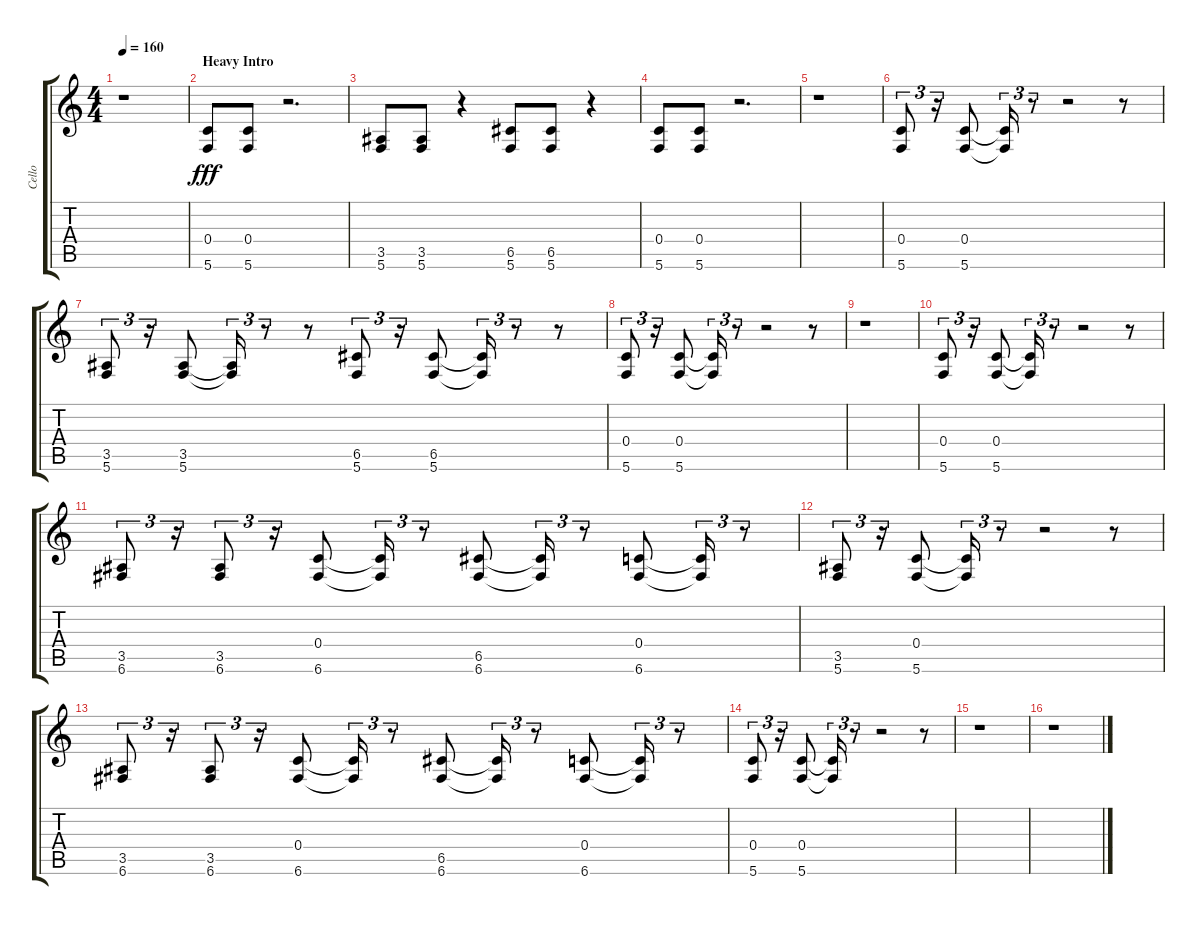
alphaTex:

\track ("Cello" "Cello") {instrument electricguitarclean}
\staff {score tabs}
\tuning (D4 A3 F3 C3 G2 C2) {hide}
\ts (4 4)
\tempo 160
\clef g2
\ks aminor
r.1{dy fff} |
\section ("" "Heavy Intro")
(0.4 5.6).8 (0.4 5.6).8 r.2{d} |
(3.5 5.6).8 (3.5 5.6).8 r.4 (6.5 5.6).8 (6.5 5.6).8 r.4 |
(0.4 5.6).8 (0.4 5.6).8 r.2{d} |
r.1 |
(0.4 5.6).8{tu (3 2)} r.16{tu (3 2)} (0.4 5.6).8 (0.4{t} 5.6{t}).16{tu (3 2)} r.8{tu (3 2)} r.2 r.8 |
(3.5 5.6).8{tu (3 2)} r.16{tu (3 2)} (3.5 5.6).8 (3.5{t} 5.6{t}).16{tu (3 2)} r.8{tu (3 2)} r.8 (6.5 5.6).8{tu (3 2)} r.16{tu (3 2)} (6.5 5.6).8 (6.5{t} 5.6{t}).16{tu (3 2)} r.8{tu (3 2)} r.8 |
(0.4 5.6).8{tu (3 2)} r.16{tu (3 2)} (0.4 5.6).8 (0.4{t} 5.6{t}).16{tu (3 2)} r.8{tu (3 2)} r.2 r.8 |
r.1 |
(0.4 5.6).8{tu (3 2)} r.16{tu (3 2)} (0.4 5.6).8 (0.4{t} 5.6{t}).16{tu (3 2)} r.8{tu (3 2)} r.2 r.8 |
(3.5 6.6).8{tu (3 2)} r.16{tu (3 2)} (3.5 6.6).8{tu (3 2)} r.16{tu (3 2)} (0.4 6.6).8 (0.4{t} 6.6{t}).16{tu (3 2)} r.8{tu (3 2)} (6.5 6.6).8 (6.5{t} 6.6{t}).16{tu (3 2)} r.8{tu (3 2)} (0.4 6.6).8 (0.4{t} 6.6{t}).16{tu (3 2)} r.8{tu (3 2)} |
(3.5 5.6).8{tu (3 2)} r.16{tu (3 2)} (0.4 5.6).8 (0.4{t} 5.6{t}).16{tu (3 2)} r.8{tu (3 2)} r.2 r.8 |
(3.5 6.6).8{tu (3 2)} r.16{tu (3 2)} (3.5 6.6).8{tu (3 2)} r.16{tu (3 2)} (0.4 6.6).8 (0.4{t} 6.6{t}).16{tu (3 2)} r.8{tu (3 2)} (6.5 6.6).8 (6.5{t} 6.6{t}).16{tu (3 2)} r.8{tu (3 2)} (0.4 6.6).8 (0.4{t} 6.6{t}).16{tu (3 2)} r.8{tu (3 2)} |
(0.4 5.6).8{tu (3 2)} r.16{tu (3 2)} (0.4 5.6).8 (0.4{t} 5.6{t}).16{tu (3 2)} r.8{tu (3 2)} r.2 r.8 |
r.1 |
r.1
